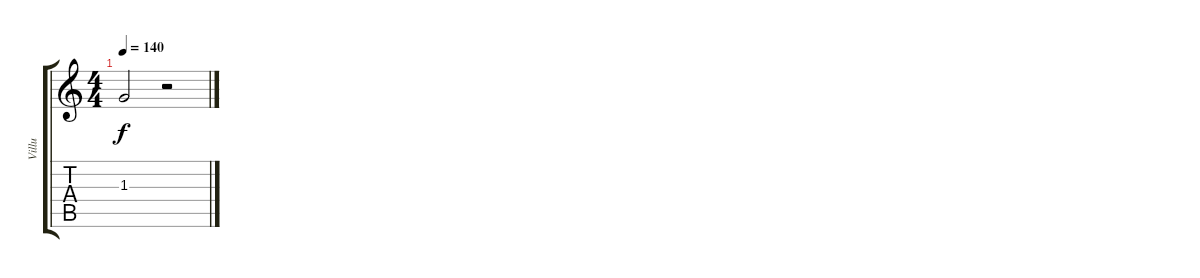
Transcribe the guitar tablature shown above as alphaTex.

\track ("Villu" "Villu") {instrument distortionguitar}
\staff {score tabs}
\tuning (Eb4 Bb3 Gb3 Db3 Ab2 Eb2) {hide}
\ts (4 4)
\tempo 140
\clef g2
\ks c
1.3.2{dy f} r.2
